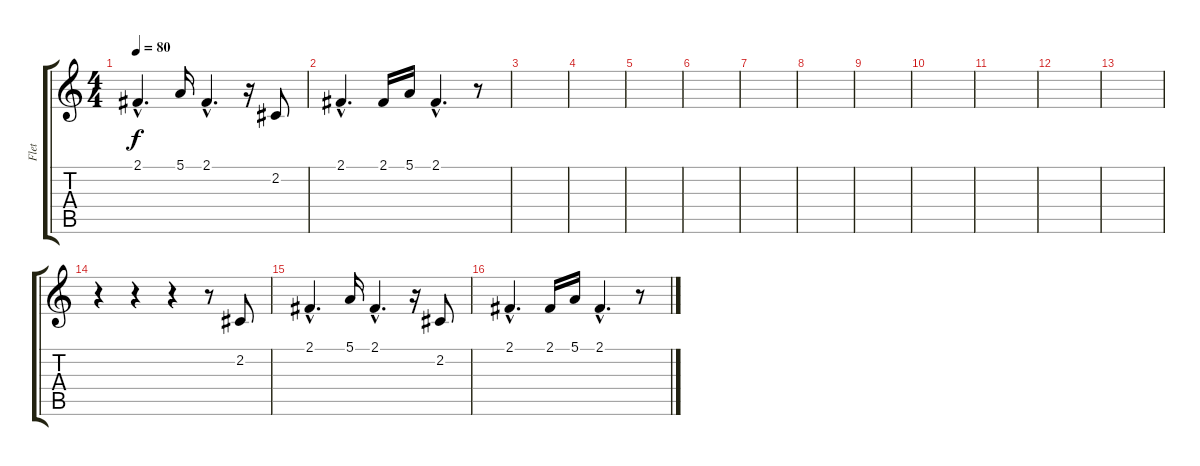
\track ("Flet" "Flet") {instrument flute}
\staff {score tabs}
\tuning (E4 B3 G3 D3 A2 E2) {hide}
\ts (4 4)
\tempo 80
\clef g2
\ks c
2.1{hac}.4{d dy f} 5.1.16 2.1{hac}.4{d} r.16 2.2.8 |
2.1{hac}.4{d} 2.1.16 5.1.16 2.1{hac}.4{d} r.8 |
|
|
|
|
|
|
|
|
|
|
|
r.4 r.4 r.4 r.8 2.2.8 |
2.1{hac}.4{d} 5.1.16 2.1{hac}.4{d} r.16 2.2.8 |
2.1{hac}.4{d} 2.1.16 5.1.16 2.1{hac}.4{d} r.8
